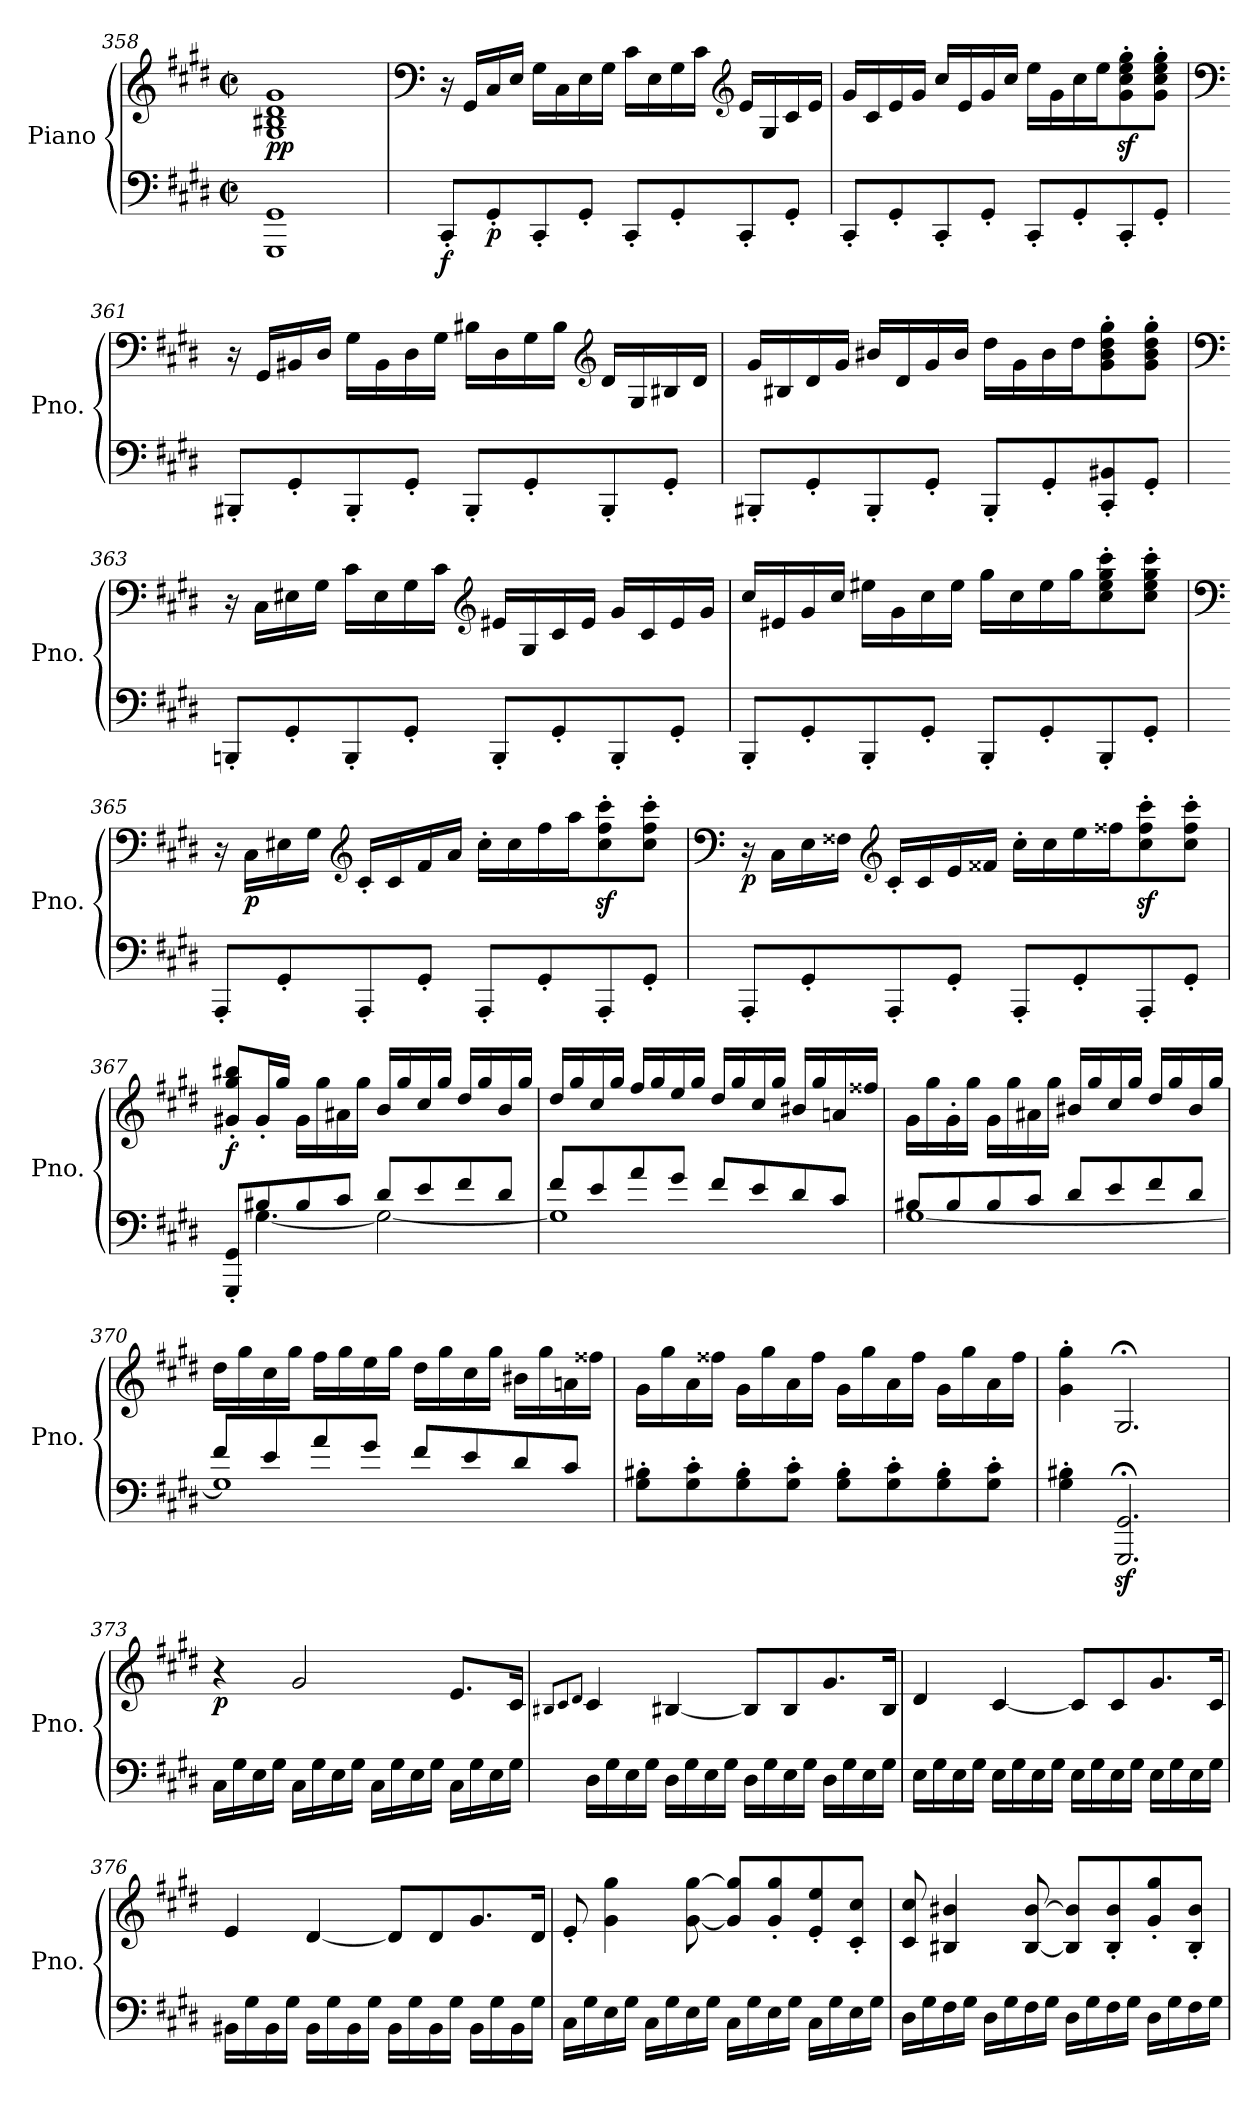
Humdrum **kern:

**kern	**kern	**dynam
*part1	*part1	*part1
*staff2	*staff1	*staff1/2
*I"Piano	*	*
*I'Pno.	*	*
*clefF4	*clefG2	*
*k[f#c#g#d#]	*k[f#c#g#d#]	*
*M2/2	*M2/2	*
*met(c|)	*met(c|)	*
=358	=358	=358
!	!	!LO:DY:b
1GGG# 1GG#	1G# 1B#X 1d# 1g#	pp
!!LO:LB:g=z
=359	=359	=359
*	*clefF4	*
!	!	!LO:DY:b=2
8CC#'/L	16r	f
.	16GG#/LL	.
!	!	!LO:DY:b=2
8GG#'/	16C#/	p
.	16E/JJ	.
8CC#'/	16G#\LL	.
.	16C#\	.
8GG#'/J	16E\	.
.	16G#\JJ	.
8CC#'/L	16c#\LL	.
.	16E\	.
8GG#'/	16G#\	.
.	16c#\JJ	.
*	*clefG2	*
8CC#'/	16e/LL	.
.	16G#/	.
8GG#'/J	16c#/	.
.	16e/JJ	.
=360	=360	=360
8CC#'/L	16g#/LL	.
.	16c#/	.
8GG#'/	16e/	.
.	16g#/JJ	.
8CC#'/	16cc#/LL	.
.	16e/	.
8GG#'/J	16g#/	.
.	16cc#/JJ	.
8CC#'/L	16ee\LL	.
.	16g#\	.
8GG#'/	16cc#\	.
.	16ee\J	.
8CC#'/	8g#\z<' 8cc#\z<' 8ee\z<' 8gg#\z<'	.
8GG#'/J	8g#\' 8cc#\' 8ee\' 8gg#\'J	.
!!LO:PB:g=z
=361	=361	=361
*	*clefF4	*
8BBB#X'/L	16r	.
.	16GG#/LL	.
8GG#'/	16BB#X/	.
.	16D#/JJ	.
8BBB#'/	16G#\LL	.
.	16BB#\	.
8GG#'/J	16D#\	.
.	16G#\JJ	.
8BBB#'/L	16B#X\LL	.
.	16D#\	.
8GG#'/	16G#\	.
.	16B#\JJ	.
*	*clefG2	*
8BBB#'/	16d#/LL	.
.	16G#/	.
8GG#'/J	16B#X/	.
.	16d#/JJ	.
=362	=362	=362
8BBB#X'/L	16g#/LL	.
.	16B#X/	.
8GG#'/	16d#/	.
.	16g#/JJ	.
8BBB#'/	16b#X/LL	.
.	16d#/	.
8GG#'/J	16g#/	.
.	16b#/JJ	.
8BBB#'/L	16dd#\LL	.
.	16g#\	.
8GG#'/	16b#\	.
.	16dd#\J	.
8CC#/' 8BB#X/'	8g#\' 8b#\' 8dd#\' 8gg#\'	.
8GG#'/J	8g#\' 8b#\' 8dd#\' 8gg#\'J	.
!!LO:LB:g=z
=363	=363	=363
*	*clefF4	*
8BBBn'/L	16r	.
.	16C#\LL	.
8GG#'/	16E#X\	.
.	16G#\JJ	.
8BBB'/	16c#\LL	.
.	16E#\	.
8GG#'/J	16G#\	.
.	16c#\JJ	.
*	*clefG2	*
8BBB'/L	16e#X/LL	.
.	16G#/	.
8GG#'/	16c#/	.
.	16e#/JJ	.
8BBB'/	16g#/LL	.
.	16c#/	.
8GG#'/J	16e#/	.
.	16g#/JJ	.
=364	=364	=364
8BBB'/L	16cc#/LL	.
.	16e#X/	.
8GG#'/	16g#/	.
.	16cc#/JJ	.
8BBB'/	16ee#X\LL	.
.	16g#\	.
8GG#'/J	16cc#\	.
.	16ee#\JJ	.
8BBB'/L	16gg#\LL	.
.	16cc#\	.
8GG#'/	16ee#\	.
.	16gg#\J	.
8BBB'/	8cc#\' 8ee#\' 8gg#\' 8ccc#\'	.
8GG#'/J	8cc#\' 8ee#\' 8gg#\' 8ccc#\'J	.
!!LO:LB:g=z
=365	=365	=365
*	*clefF4	*
8AAA'/L	16r	.
!	!	!LO:DY:b
.	16C#\LL	p
8GG#'/	16E#X\	.
.	16G#\JJ	.
*	*clefG2	*
8AAA'/	16c#'/LL	.
.	16c#/	.
8GG#'/J	16f#/	.
.	16a/JJ	.
8AAA'/L	16cc#'\LL	.
.	16cc#\	.
8GG#'/	16ff#\	.
.	16aa\J	.
8AAA'/	8cc#\z<' 8ff#\z<' 8ccc#\z<'	.
8GG#'/J	8cc#\' 8ff#\' 8ccc#\'J	.
=366	=366	=366
*	*clefF4	*
!	!	!LO:DY:b
8AAA'/L	16r	p
.	16C#\LL	.
8GG#'/	16E\	.
.	16F##X\JJ	.
*	*clefG2	*
8AAA'/	16c#'/LL	.
.	16c#/	.
8GG#'/J	16e/	.
.	16f##X/JJ	.
8AAA'/L	16cc#'\LL	.
.	16cc#\	.
8GG#'/	16ee\	.
.	16ff##X\J	.
8AAA'/	8cc#\z<' 8ff##\z<' 8ccc#\z<'	.
8GG#'/J	8cc#\' 8ff##\' 8ccc#\'J	.
!!LO:LB:g=z
=367	=367	=367
*^	*	*
!	!	!	!LO:DY:b
8GGG#/' 8GG#/'L	8ryy	8g#X/' 8gg#/' 8bb#X/'L	f
8B#X/	[4.G#\	16g#'/L	.
.	.	16gg#/JJ	.
8B#/	.	16g#\LL	.
.	.	16gg#\	.
8c#/J	.	16a#X\	.
.	.	16gg#\JJ	.
8d#/L	2G#\_	16b/LL	.
.	.	16gg#/	.
8e/	.	16cc#/	.
.	.	16gg#/JJ	.
8f#/	.	16dd#/LL	.
.	.	16gg#/	.
8d#/J	.	16b/	.
.	.	16gg#/JJ	.
=368	=368	=368	=368
8f#/L	1G#]	16dd#/LL	.
.	.	16gg#/	.
8e/	.	16cc#/	.
.	.	16gg#/JJ	.
8a/	.	16ff#/LL	.
.	.	16gg#/	.
8g#/J	.	16ee/	.
.	.	16gg#/JJ	.
8f#/L	.	16dd#/LL	.
.	.	16gg#/	.
8e/	.	16cc#/	.
.	.	16gg#/JJ	.
8d#/	.	16b#X/LL	.
.	.	16gg#/	.
8c#/J	.	16an/	.
.	.	16ff##X/JJ	.
!!LO:LB:g=z
=369	=369	=369	=369
8B#X/L	[1G#	16g#\LL	.
.	.	16gg#\	.
8B#/	.	16g#'\	.
.	.	16gg#\JJ	.
8B#/	.	16g#\LL	.
.	.	16gg#\	.
8c#/J	.	16a#X\	.
.	.	16gg#\JJ	.
8d#/L	.	16b#X/LL	.
.	.	16gg#/	.
8e/	.	16cc#/	.
.	.	16gg#/JJ	.
8f#/	.	16dd#/LL	.
.	.	16gg#/	.
8d#/J	.	16b#/	.
.	.	16gg#/JJ	.
=370	=370	=370	=370
8f#/L	1G#]	16dd#\LL	.
.	.	16gg#\	.
8e/	.	16cc#\	.
.	.	16gg#\JJ	.
8a/	.	16ff#\LL	.
.	.	16gg#\	.
8g#/J	.	16ee\	.
.	.	16gg#\JJ	.
8f#/L	.	16dd#\LL	.
.	.	16gg#\	.
8e/	.	16cc#\	.
.	.	16gg#\JJ	.
8d#/	.	16b#X\LL	.
.	.	16gg#\	.
8c#/J	.	16an\	.
.	.	16ff##X\JJ	.
*v	*v	*	*
!!LO:LB:g=z
=371	=371	=371
8G#\' 8B#X\'L	16g#\LL	.
.	16gg#\	.
8G#\' 8c#\'	16a\	.
.	16ff##X\JJ	.
8G#\' 8B#\'	16g#\LL	.
.	16gg#\	.
8G#\' 8c#\'J	16a\	.
.	16ff##\JJ	.
8G#\' 8B#\'L	16g#\LL	.
.	16gg#\	.
8G#\' 8c#\'	16a\	.
.	16ff##\JJ	.
8G#\' 8B#\'	16g#\LL	.
.	16gg#\	.
8G#\' 8c#\'J	16a\	.
.	16ff##\JJ	.
=372	=372	=372
4G#\' 4B#X\'	4g#\' 4gg#\'	.
2.GGG#/z>;< 2.GG#/z>;<	2.G#;</	.
=373	=373	=373
!	!	!LO:DY:b
16C#\LL	4r	p
16G#\	.	.
16E\	.	.
16G#\JJ	.	.
16C#\LL	2g#/	.
16G#\	.	.
16E\	.	.
16G#\JJ	.	.
16C#\LL	.	.
16G#\	.	.
16E\	.	.
16G#\JJ	.	.
16C#\LL	8.e/L	.
16G#\	.	.
16E\	.	.
16G#\JJ	16c#/Jk	.
!!LO:PB:g=z
=374	=374	=374
.	8qB#X/L	.
.	8qc#/	.
.	8qd#/J	.
16D#\LL	4c#/	.
16G#\	.	.
16E\	.	.
16G#\JJ	.	.
16D#\LL	[4B#/	.
16G#\	.	.
16E\	.	.
16G#\JJ	.	.
16D#\LL	8B#/L]	.
16G#\	.	.
16E\	8B#/	.
16G#\JJ	.	.
16D#\LL	8.g#/	.
16G#\	.	.
16E\	.	.
16G#\JJ	16B#/Jk	.
=375	=375	=375
16E\LL	4d#/	.
16G#\	.	.
16E\	.	.
16G#\JJ	.	.
16E\LL	[4c#/	.
16G#\	.	.
16E\	.	.
16G#\JJ	.	.
16E\LL	8c#/L]	.
16G#\	.	.
16E\	8c#/	.
16G#\JJ	.	.
16E\LL	8.g#/	.
16G#\	.	.
16E\	.	.
16G#\JJ	16c#/Jk	.
!!LO:LB:g=z
=376	=376	=376
16BB#X\LL	4e/	.
16G#\	.	.
16BB#\	.	.
16G#\JJ	.	.
16BB#\LL	[4d#/	.
16G#\	.	.
16BB#\	.	.
16G#\JJ	.	.
16BB#\LL	8d#/L]	.
16G#\	.	.
16BB#\	8d#/	.
16G#\JJ	.	.
16BB#\LL	8.g#/	.
16G#\	.	.
16BB#\	.	.
16G#\JJ	16d#/Jk	.
=377	=377	=377
16C#\LL	8e'/	.
16G#\	.	.
16E\	4g#\ 4gg#\	.
16G#\JJ	.	.
16C#\LL	.	.
16G#\	.	.
16E\	[8g#\ [8gg#\	.
16G#\JJ	.	.
16C#\LL	8g#/] 8gg#/]L	.
16G#\	.	.
16E\	8g#/' 8gg#/'	.
16G#\JJ	.	.
16C#\LL	8e/' 8ee/'	.
16G#\	.	.
16E\	8c#/' 8cc#/'J	.
16G#\JJ	.	.
!!LO:LB:g=z
=378	=378	=378
16D#\LL	8c#/ 8cc#/	.
16G#\	.	.
16F#\	4B#X/ 4b#X/	.
16G#\JJ	.	.
16D#\LL	.	.
16G#\	.	.
16F#\	[8B#/ [8b#/	.
16G#\JJ	.	.
16D#\LL	8B#/] 8b#/]L	.
16G#\	.	.
16F#\	8B#/' 8b#/'	.
16G#\JJ	.	.
16D#\LL	8g#/' 8gg#/'	.
16G#\	.	.
16F#\	8B#/' 8b#/'J	.
16G#\JJ	.	.
=	=	=
*-	*-	*-
